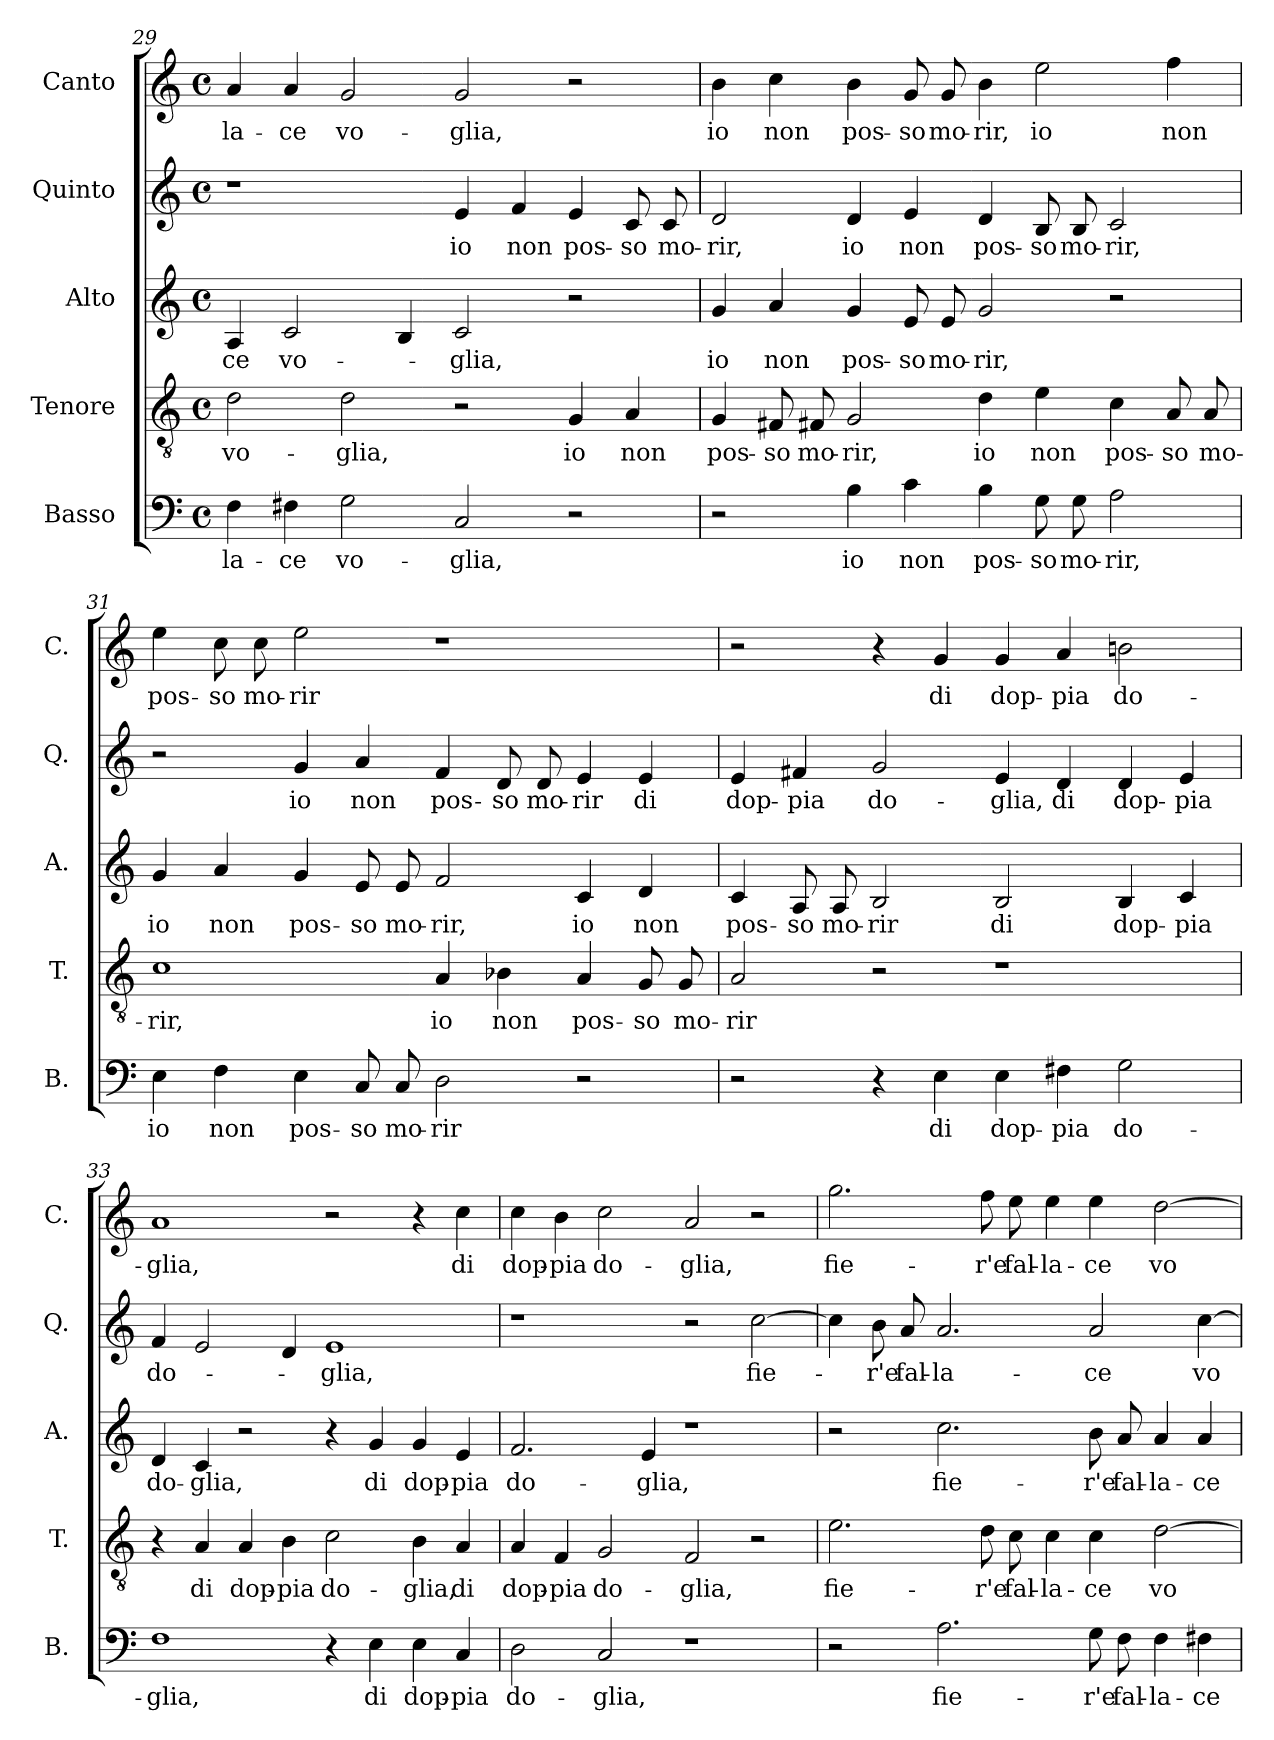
**kern	**text	**kern	**text	**kern	**text	**kern	**text	**kern	**text
*part5	*part5	*part4	*part4	*part3	*part3	*part2	*part2	*part1	*part1
*staff5	*staff5	*staff4	*staff4	*staff3	*staff3	*staff2	*staff2	*staff1	*staff1
*I" Basso 	*	*I" Tenore 	*	*I" Alto 	*	*I" Quinto 	*	*I" Canto 	*
*I' B. 	*	*I' T. 	*	*I' A. 	*	*I' Q. 	*	*I' C. 	*
*clefF4	*	*clefGv2	*	*clefG2	*	*clefG2	*	*clefG2	*
*M4/4	*	*M4/4	*	*M4/4	*	*M4/4	*	*M4/4	*
*met(c)	*	*met(c)	*	*met(c)	*	*met(c)	*	*met(c)	*
=29	=29	=29	=29	=29	=29	=29	=29	=29	=29
4F\	-la-	2d\	vo-	4A/	-ce	1r	.	4a/	-la-
4F#X\	-ce	.	.	2c/	vo-	.	.	4a/	-ce
2G\	vo-	2d\	-glia,	.	.	.	.	2g/	vo-
.	.	.	.	4B/	.	.	.	.	.
2C/	-glia,	2r	.	2c/	-glia,	4e/	io	2g/	-glia,
.	.	.	.	.	.	4f/	non	.	.
2r	.	4G/	io	2r	.	4e/	pos-	2r	.
.	.	4A/	non	.	.	8c/	-so	.	.
.	.	.	.	.	.	8c/	mo-	.	.
=30	=30	=30	=30	=30	=30	=30	=30	=30	=30
2r	.	4G/	pos-	4g/	io	2d/	-rir,	4b\	io
.	.	8F#X/	-so	4a/	non	.	.	4cc\	non
.	.	8F#X/	mo-	.	.	.	.	.	.
4B\	io	2G/	-rir,	4g/	pos-	4d/	io	4b\	pos-
4c\	non	.	.	8e/	-so	4e/	non	8g/	-so
.	.	.	.	8e/	mo-	.	.	8g/	mo-
4B\	pos-	4d\	io	2g/	-rir,	4d/	pos-	4b\	-rir,
8G\	-so	4e\	non	.	.	8B/	-so	2ee\	io
8G\	mo-	.	.	.	.	8B/	mo-	.	.
2A\	-rir,	4c\	pos-	2r	.	2c/	-rir,	.	.
.	.	8A/	-so	.	.	.	.	4ff\	non
.	.	8A/	mo-	.	.	.	.	.	.
=31	=31	=31	=31	=31	=31	=31	=31	=31	=31
4E\	io	1c\	-rir,	4g/	io	2r	.	4ee\	pos-
4F\	non	.	.	4a/	non	.	.	8cc\	-so
.	.	.	.	.	.	.	.	8cc\	mo-
4E\	pos-	.	.	4g/	pos-	4g/	io	2ee\	-rir
8C/	-so	.	.	8e/	-so	4a/	non	.	.
8C/	mo-	.	.	8e/	mo-	.	.	.	.
2D\	-rir	4A/	io	2f/	-rir,	4f/	pos-	1r	.
.	.	4B-X\	non	.	.	8d/	-so	.	.
.	.	.	.	.	.	8d/	mo-	.	.
2r	.	4A/	pos-	4c/	io	4e/	-rir	.	.
.	.	8G/	-so	4d/	non	4e/	di	.	.
.	.	8G/	mo-	.	.	.	.	.	.
=32	=32	=32	=32	=32	=32	=32	=32	=32	=32
2r	.	2A/	-rir	4c/	pos-	4e/	dop-	2r	.
.	.	.	.	8A/	-so	4f#X/	-pia	.	.
.	.	.	.	8A/	mo-	.	.	.	.
4r	.	2r	.	2B/	-rir	2g/	do-	4r	.
4E\	di	.	.	.	.	.	.	4g/	di
4E\	dop-	1r	.	2B/	di	4e/	-glia,	4g/	dop-
4F#X\	-pia	.	.	.	.	4d/	di	4a/	-pia
2G\	do-	.	.	4B/	dop-	4d/	dop-	2bn\	do-
.	.	.	.	4c/	-pia	4e/	-pia	.	.
=33	=33	=33	=33	=33	=33	=33	=33	=33	=33
1F\	-glia,	4r	.	4d/	do-	4f/	do-	1a/	-glia,
.	.	4A/	di	4c/	-glia,	2e/	.	.	.
.	.	4A/	dop-	2r	.	.	.	.	.
.	.	4B\	-pia	.	.	4d/	.	.	.
4r	.	2c\	do-	4r	.	1e/	-glia,	2r	.
4E\	di	.	.	4g/	di	.	.	.	.
4E\	dop-	4B\	-glia,	4g/	dop-	.	.	4r	.
4C/	-pia	4A/	di	4e/	-pia	.	.	4cc\	di
=34	=34	=34	=34	=34	=34	=34	=34	=34	=34
2D\	do-	4A/	dop-	2.f/	do-	1r	.	4cc\	dop-
.	.	4F/	-pia	.	.	.	.	4b\	-pia
2C/	-glia,	2G/	do-	.	.	.	.	2cc\	do-
.	.	.	.	4e/	-glia,	.	.	.	.
1r	.	2F/	-glia,	1r	.	2r	.	2a/	-glia,
.	.	2r	.	.	.	[2cc\	fie-	2r	.
=35	=35	=35	=35	=35	=35	=35	=35	=35	=35
2r	.	2.e\	fie-	2r	.	4cc\]	.	2.gg\	fie-
.	.	.	.	.	.	8b\	-r'e	.	.
.	.	.	.	.	.	8a/	fal-	.	.
2.A\	fie-	.	.	2.cc\	fie-	2.a/	-la-	.	.
.	.	8d\	-r'e	.	.	.	.	8ff\	-r'e
.	.	8c\	fal-	.	.	.	.	8ee\	fal-
.	.	4c\	-la-	.	.	.	.	4ee\	-la-
8G\	-r'e	4c\	-ce	8b\	-r'e	2a/	-ce	4ee\	-ce
8F\	fal-	.	.	8a/	fal-	.	.	.	.
4F\	-la-	[2d\	vo-	4a/	-la-	.	.	[2dd\	vo-
4F#X\	-ce	.	.	4a/	-ce	[4cc\	vo-	.	.
=	=	=	=	=	=	=	=	=	=
*-	*-	*-	*-	*-	*-	*-	*-	*-	*-
